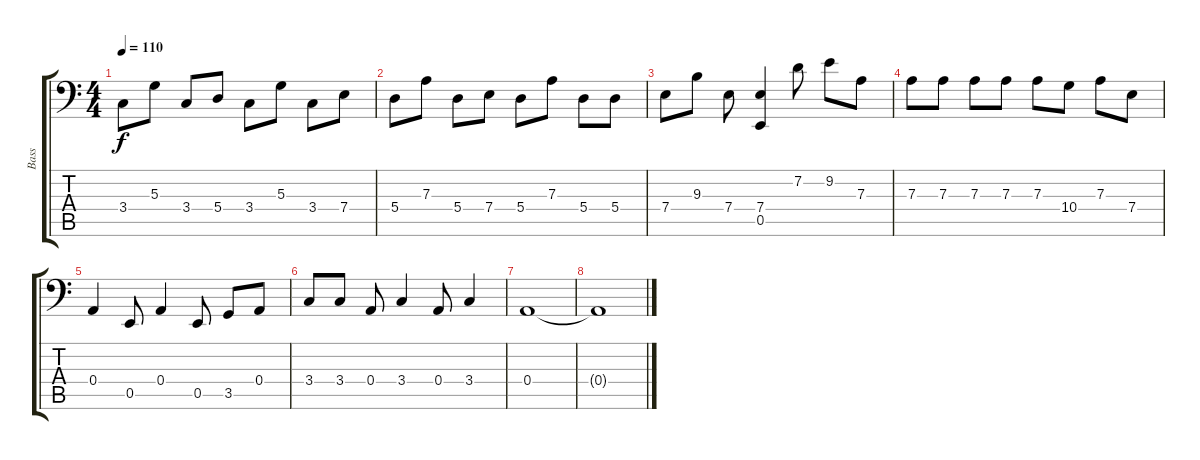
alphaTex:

\track ("Bass" "Bass") {instrument electricbassfinger}
\staff {score tabs}
\tuning (C3 G2 D2 A1 E1 B0) {hide}
\ts (4 4)
\tempo 110
\clef f4
\ks c
3.4.8{dy f} 5.3.8 3.4.8 5.4.8 3.4.8 5.3.8 3.4.8 7.4.8 |
5.4.8 7.3.8 5.4.8 7.4.8 5.4.8 7.3.8 5.4.8 5.4.8 |
7.4.8 9.3.8 7.4.8 (7.4 0.5).4 7.2.8 9.2.8 7.3.8 |
7.3.8 7.3.8 7.3.8 7.3.8 7.3.8 10.4.8 7.3.8 7.4.8 |
0.4.4 0.5.8 0.4.4 0.5.8 3.5.8 0.4.8 |
3.4.8 3.4.8 0.4.8 3.4.4 0.4.8 3.4.4 |
0.4.1 |
0.4{t}.1
